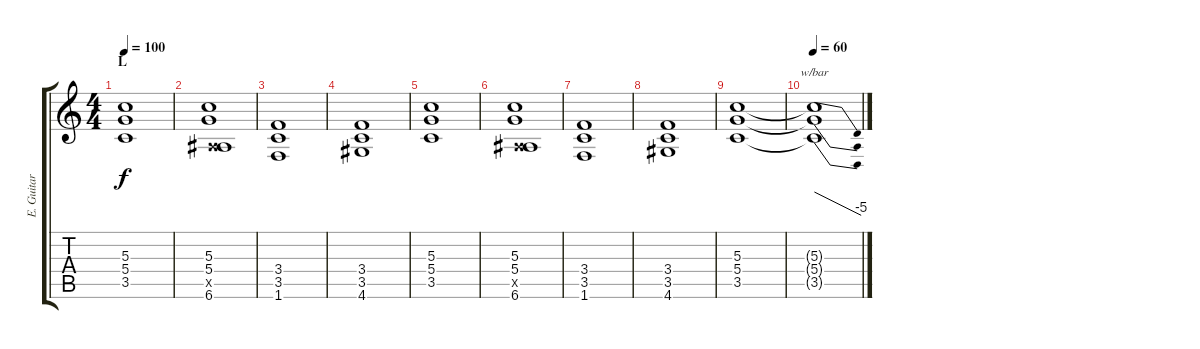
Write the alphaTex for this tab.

\track ("E. Guitar I" "E. Guitar ") {instrument overdrivenguitar}
\staff {score tabs}
\tuning (E4 B3 G3 D3 A2 E2) {hide}
\ts (4 4)
\section ("" "L")
\tempo 100
\clef g2
\ks c
(5.3 5.4 3.5).1{dy f} |
(5.3 5.4 0.5{x} 6.6).1 |
(3.4 3.5 1.6).1 |
(3.4 3.5 4.6).1 |
(5.3 5.4 3.5).1 |
(5.3 5.4 0.5{x} 6.6).1 |
(3.4 3.5 1.6).1 |
(3.4 3.5 4.6).1 |
(5.3 5.4 3.5).1 |
\tempo 60
(5.3{t} 5.4{t} 3.5{t}).1{tbe (dive default 0 0 60 -20)}
